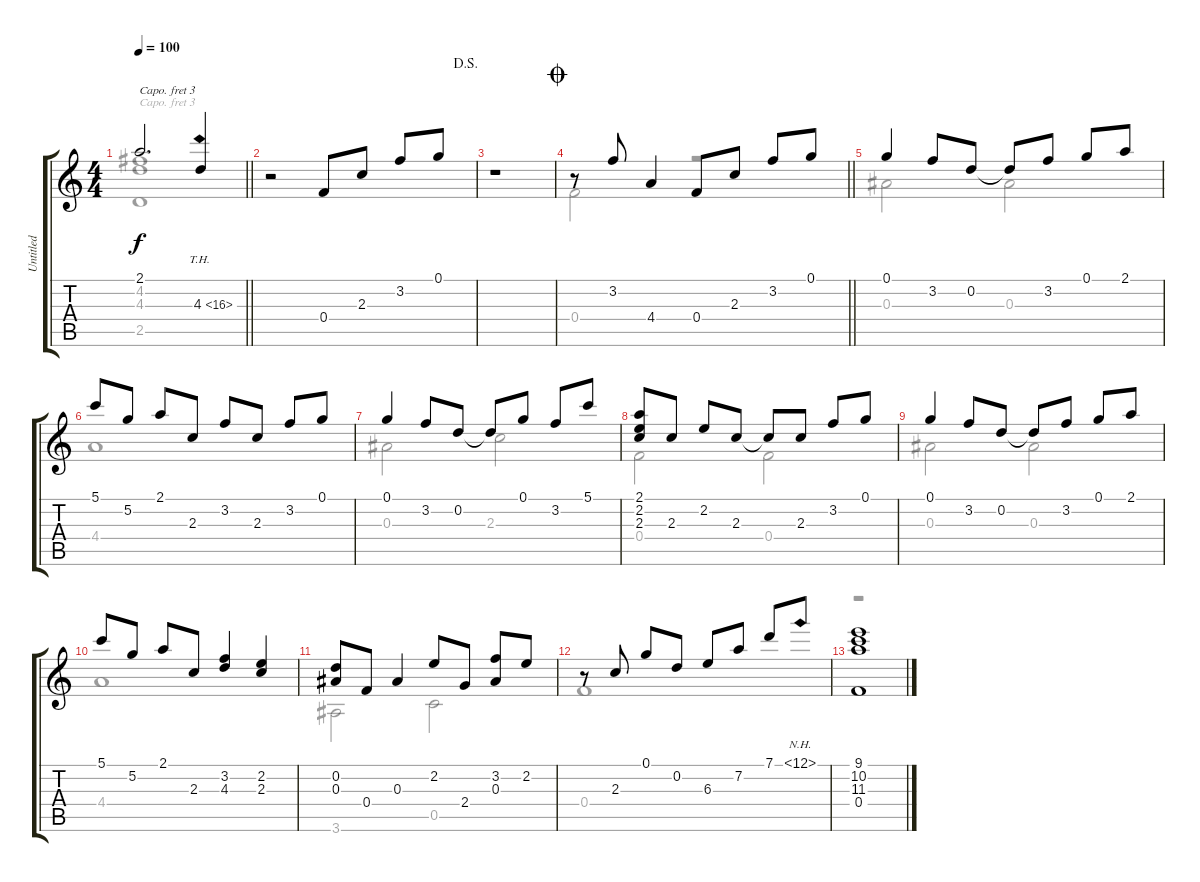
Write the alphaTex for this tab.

\track ("Untitled" "Untitled") {instrument acousticguitarsteel}
\staff {score tabs}
\capo 3
\tuning (E4 B3 G3 D3 A2 E2) {hide}
\voice
\ts (4 4)
\tempo 100
\clef g2
\barLineRight lightlight
\ks c
2.1.2{d dy f} 4.3{th 12}.4 |
\jump dalsegno
r.2 0.4.8 2.3.8 3.2.8 0.1.8 |
r.1 |
\jump coda
\barLineRight lightlight
r.8 3.2.8 4.4.4 0.4.8 2.3.8 3.2.8 0.1.8 |
\section ("" " ")
0.1.4 3.2.8 0.2.8 0.2{t}.8 3.2.8 0.1.8 2.1.8 |
5.1.8 5.2.8 2.1.8 2.3.8 3.2.8 2.3.8 3.2.8 0.1.8 |
0.1.4 3.2.8 0.2.8 0.2{t}.8 0.1.8 3.2.8 5.1.8 |
(2.1 2.2 2.3).8 2.3.8 2.2.8 2.3.8 2.3{t}.8 2.3.8 3.2.8 0.1.8 |
0.1.4 3.2.8 0.2.8 0.2{t}.8 3.2.8 0.1.8 2.1.8 |
5.1.8 5.2.8 2.1.8 2.3.8 (3.2 4.3).4 (2.2 2.3).4 |
(0.2 0.3).8 0.4.8 0.3.4 2.2.8 2.4.8 (3.2 0.3).8 2.2.8 |
r.8 2.3.8 0.1.8 0.2.8 6.3.8 7.2.8 7.1.8 12.1{nh}.8 |
(9.1 10.2 11.3 0.4).1
\voice
\clef g2
\ottava regular
\simile none
\barLineRight lightlight
\ks c
(4.2 4.3 2.5).1{dy f} |
r.2 |
|
\barLineRight lightlight
0.4.2 r.2 |
0.3.2 0.3.2 |
4.4.1 |
0.3.2 2.3.2 |
0.4.2 0.4.2 |
0.3.2 0.3.2 |
4.4.1 |
3.6.2 0.5.2 |
0.4.1 |
r.1
